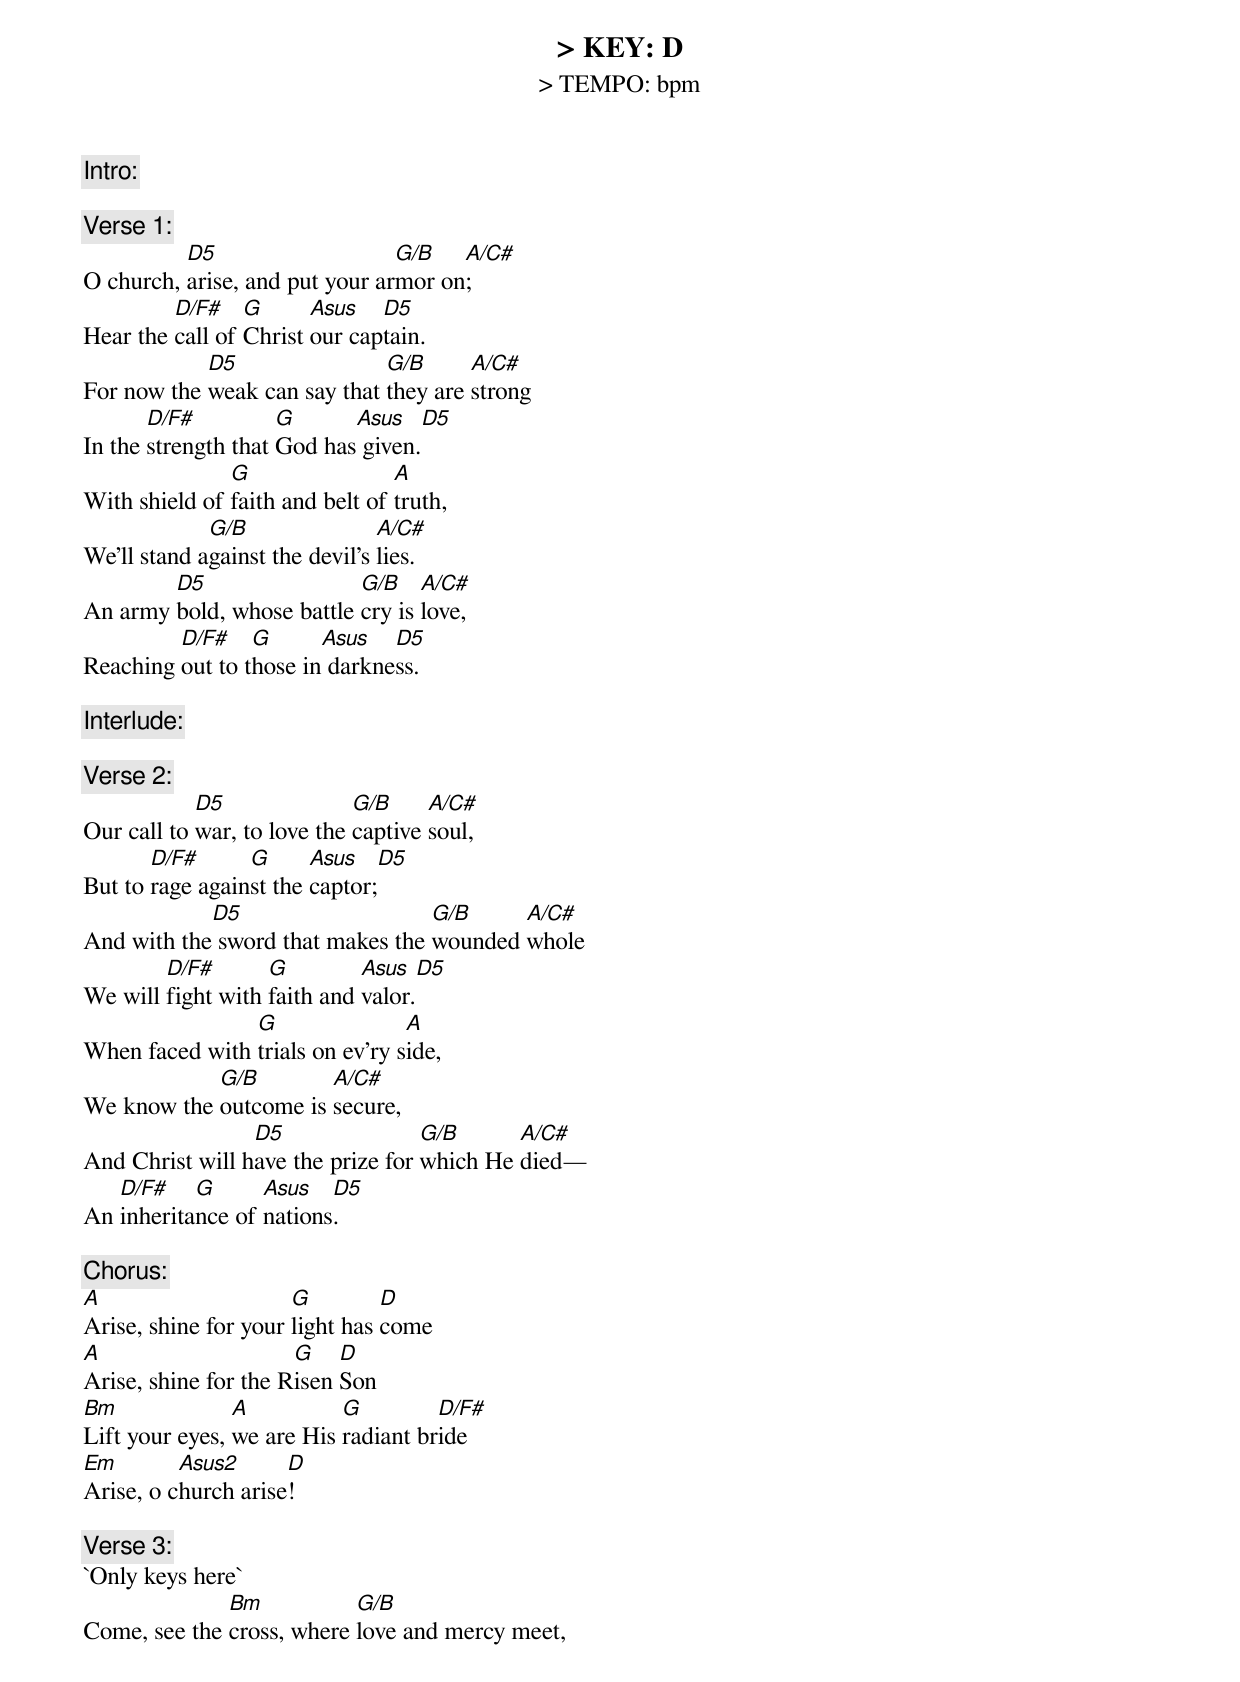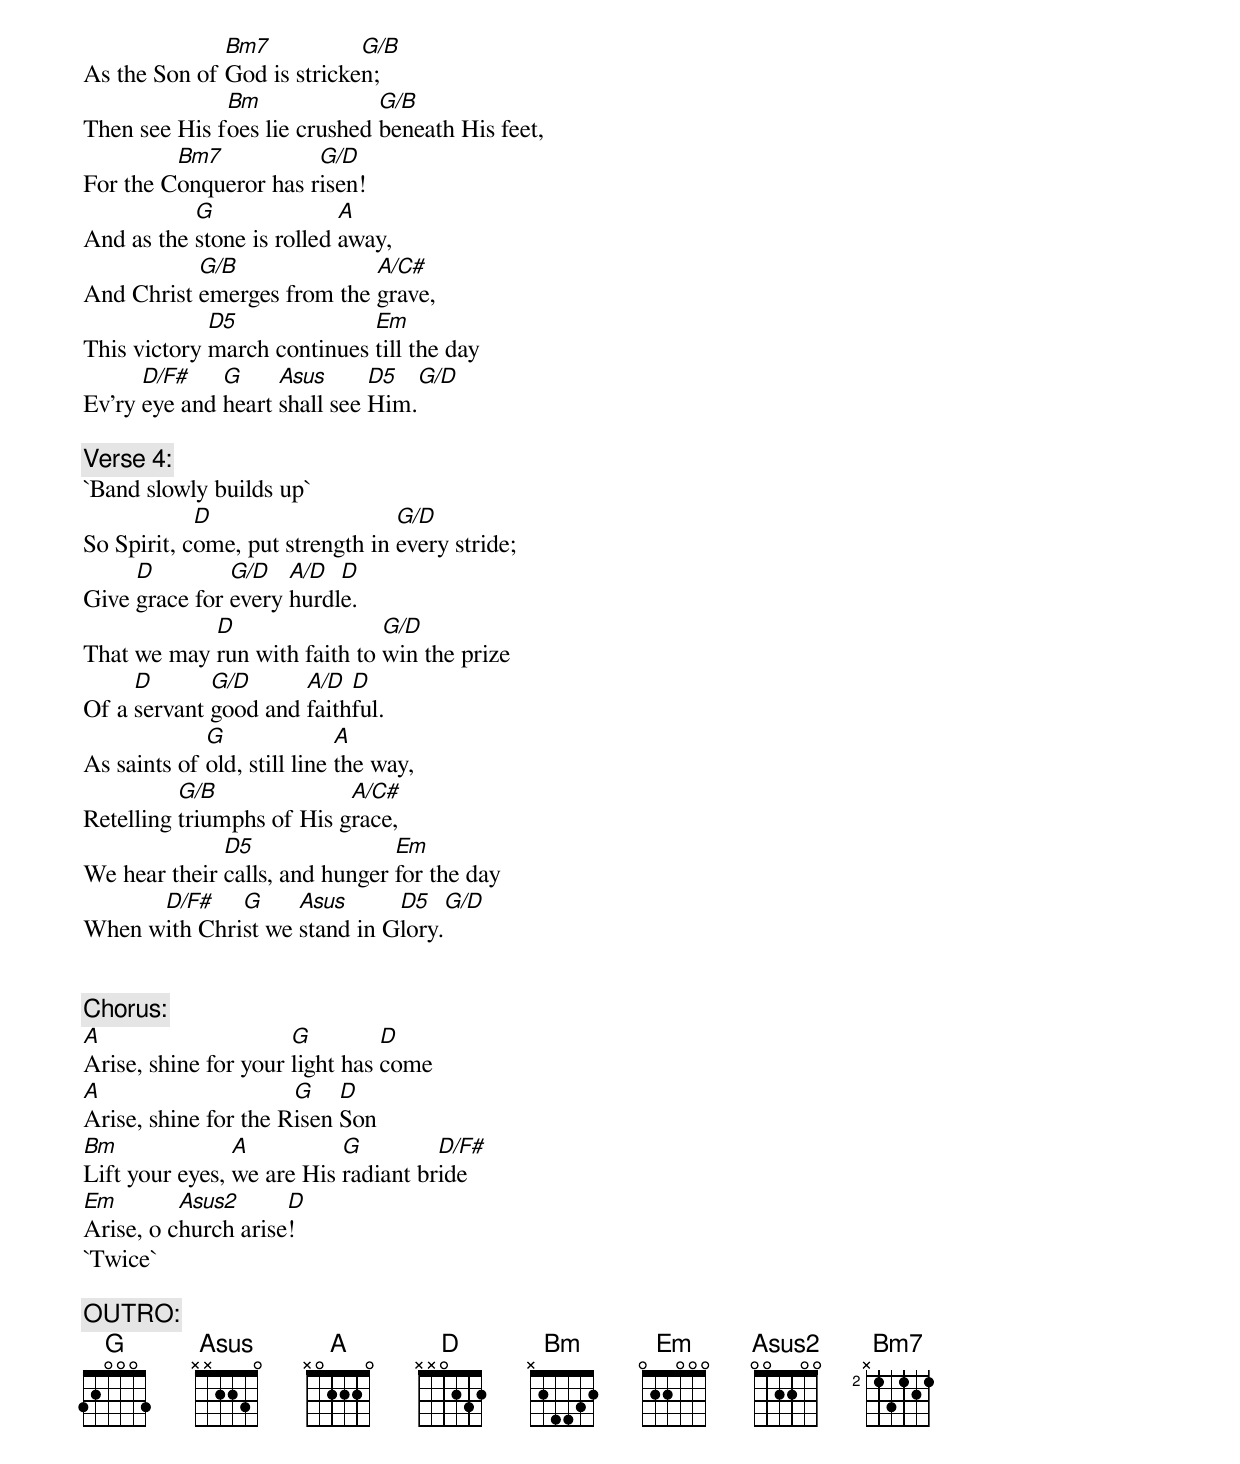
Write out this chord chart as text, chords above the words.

> KEY: D
> TEMPO: bpm

[Intro:]
{D5  Dm7  G/D  Gm/D}
{D5  Dm7  G/D  Gm/D}

[Verse 1:]
          D5                    G/B   A/C#
O church, arise, and put your armor on;
         D/F#    G      Asus   D5
Hear the call of Christ our captain.
            D5                G/B      A/C#
For now the weak can say that they are strong
       D/F#          G      Asus   D5
In the strength that God has given.
               G                 A
With shield of faith and belt of truth,
             G/B                A/C#
We'll stand against the devil's lies.
        D5                 G/B    A/C#
An army bold, whose battle cry is love,
         D/F#    G      Asus   D5
Reaching out to those in darkness.

[Interlude:]
{D5  Dm7  G/D  Gm/D}

[Verse 2:]
            D5               G/B     A/C#
Our call to war, to love the captive soul,
       D/F#      G      Asus   D5
But to rage against the captor;
            D5                    G/B     A/C#
And with the sword that makes the wounded whole
        D/F#       G         Asus   D5
We will fight with faith and valor.
                G                A
When faced with trials on ev'ry side,
            G/B        A/C#
We know the outcome is secure,
                 D5                G/B      A/C#
And Christ will have the prize for which He died—
   D/F#    G      Asus   D5
An inheritance of nations.

[Chorus:]
A                     G         D
Arise, shine for your light has come
A                     G    D
Arise, shine for the Risen Son
Bm              A          G         D/F#
Lift your eyes, we are His radiant bride
Em        Asus2      D
Arise, o church arise!

[Verse 3:]
`Only keys here`
              Bm           G/B
Come, see the cross, where love and mercy meet,
              Bm7           G/B
As the Son of God is stricken;
              Bm              G/B
Then see His foes lie crushed beneath His feet,
         Bm7           G/D
For the Conqueror has risen!
           G               A
And as the stone is rolled away,
           G/B              A/C#
And Christ emerges from the grave,
             D5              Em
This victory march continues till the day
      D/F#    G     Asus      D5    G/D
Ev'ry eye and heart shall see Him.

[Verse 4:]
`Band slowly builds up`
            D                    G/D
So Spirit, come, put strength in every stride;
     D         G/D   A/D  D
Give grace for every hurdle.
            D                 G/D
That we may run with faith to win the prize
     D       G/D      A/D  D
Of a servant good and faithful.
             G               A
As saints of old, still line the way,
          G/B              A/C#
Retelling triumphs of His grace,
              D5                Em
We hear their calls, and hunger for the day
      D/F#    G     Asus      D5    G/D
When with Christ we stand in Glory.


[Chorus:]
A                     G         D
Arise, shine for your light has come
A                     G    D
Arise, shine for the Risen Son
Bm              A          G         D/F#
Lift your eyes, we are His radiant bride
Em        Asus2      D
Arise, o church arise!
`Twice`

[OUTRO:]
{D5  Dm7  G/D  Gm/D}
{D5  Dm7  G/D  Gm/D}
